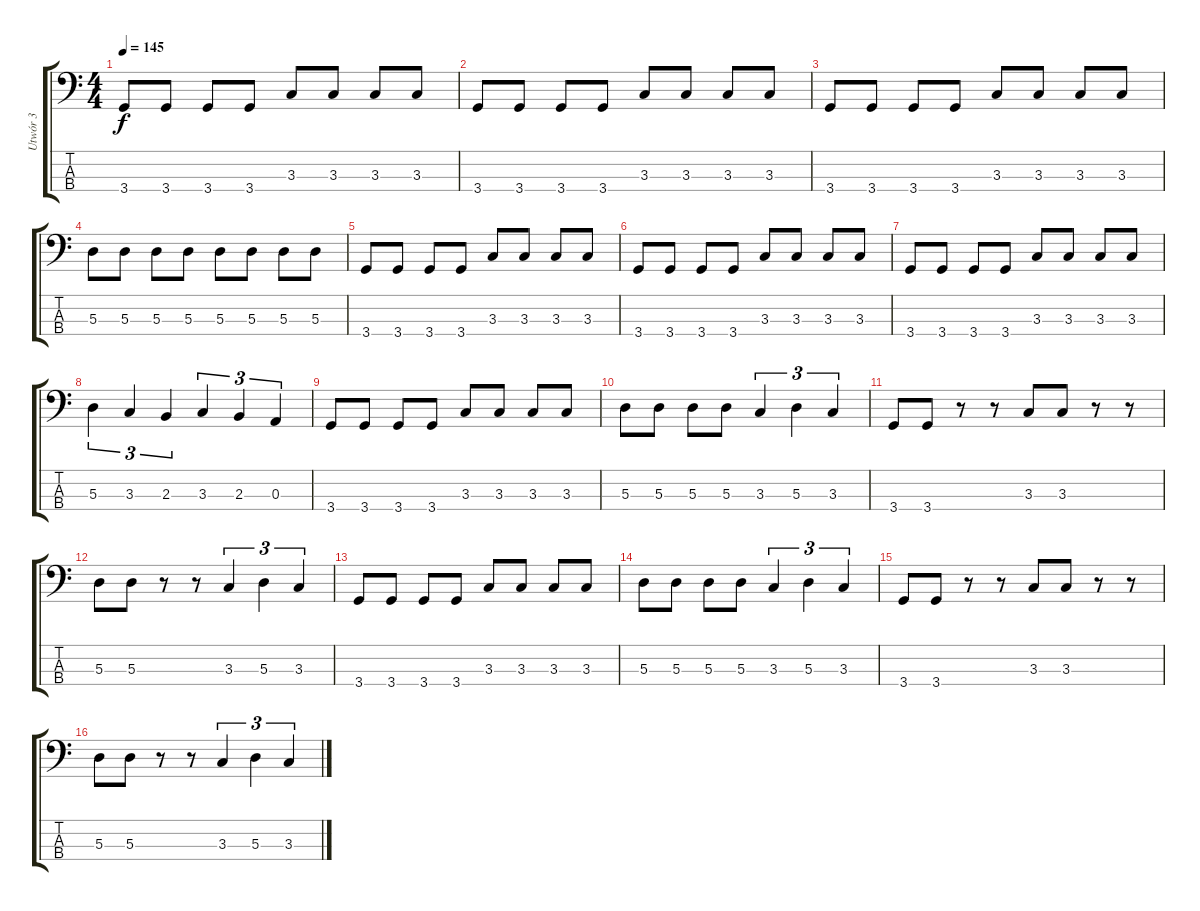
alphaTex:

\track ("Utwór 3" "Utwór 3") {instrument electricbassfinger}
\staff {score tabs}
\tuning (G2 D2 A1 E1) {hide}
\ts (4 4)
\section ("" "")
\tempo 145
\clef f4
\ks c
3.4.8{dy f} 3.4.8 3.4.8 3.4.8 3.3.8 3.3.8 3.3.8 3.3.8 |
3.4.8 3.4.8 3.4.8 3.4.8 3.3.8 3.3.8 3.3.8 3.3.8 |
3.4.8 3.4.8 3.4.8 3.4.8 3.3.8 3.3.8 3.3.8 3.3.8 |
5.3.8 5.3.8 5.3.8 5.3.8 5.3.8 5.3.8 5.3.8 5.3.8 |
3.4.8 3.4.8 3.4.8 3.4.8 3.3.8 3.3.8 3.3.8 3.3.8 |
3.4.8 3.4.8 3.4.8 3.4.8 3.3.8 3.3.8 3.3.8 3.3.8 |
3.4.8 3.4.8 3.4.8 3.4.8 3.3.8 3.3.8 3.3.8 3.3.8 |
5.3.4{tu (3 2)} 3.3.4{tu (3 2)} 2.3.4{tu (3 2)} 3.3.4{tu (3 2)} 2.3.4{tu (3 2)} 0.3.4{tu (3 2)} |
3.4.8 3.4.8 3.4.8 3.4.8 3.3.8 3.3.8 3.3.8 3.3.8 |
5.3.8 5.3.8 5.3.8 5.3.8 3.3.4{tu (3 2)} 5.3.4{tu (3 2)} 3.3.4{tu (3 2)} |
3.4.8 3.4.8 r.8 r.8 3.3.8 3.3.8 r.8 r.8 |
5.3.8 5.3.8 r.8 r.8 3.3.4{tu (3 2)} 5.3.4{tu (3 2)} 3.3.4{tu (3 2)} |
3.4.8 3.4.8 3.4.8 3.4.8 3.3.8 3.3.8 3.3.8 3.3.8 |
5.3.8 5.3.8 5.3.8 5.3.8 3.3.4{tu (3 2)} 5.3.4{tu (3 2)} 3.3.4{tu (3 2)} |
3.4.8 3.4.8 r.8 r.8 3.3.8 3.3.8 r.8 r.8 |
5.3.8 5.3.8 r.8 r.8 3.3.4{tu (3 2)} 5.3.4{tu (3 2)} 3.3.4{tu (3 2)}
